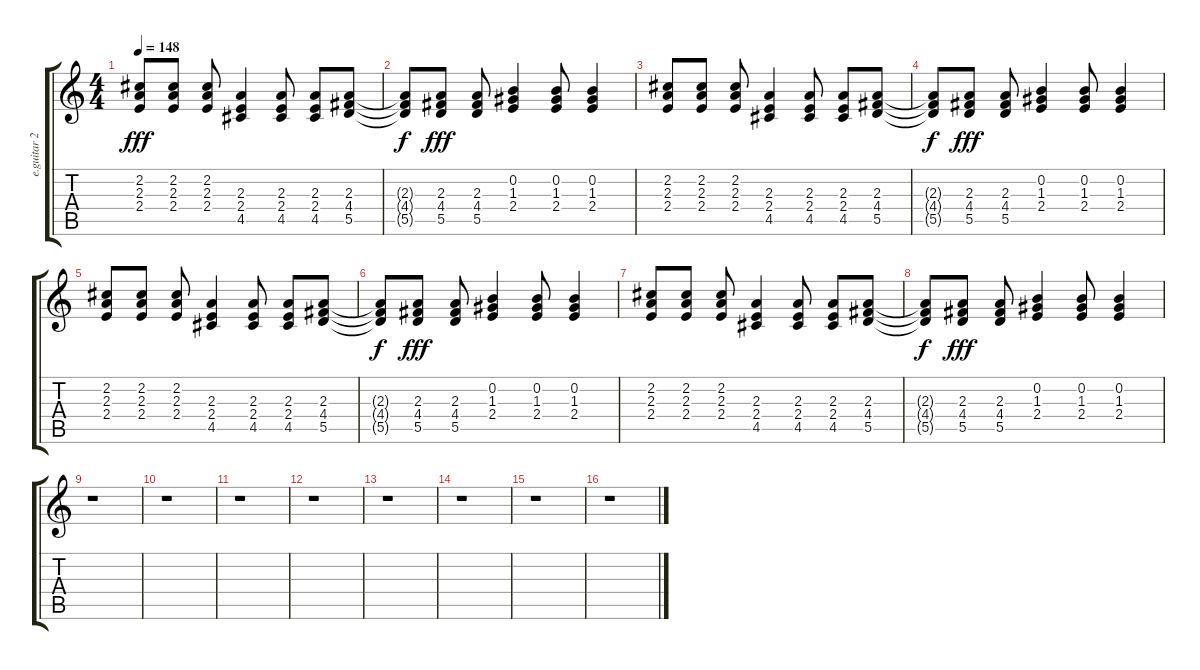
\track ("e.guitar 2" "e.guitar 2") {instrument acousticguitarsteel}
\staff {score tabs}
\tuning (E4 B3 G3 D3 A2 E2) {hide}
\ts (4 4)
\tempo 148
\clef g2
\ks c
(2.2 2.3 2.4).8{dy fff} (2.2 2.3 2.4).8 (2.2 2.3 2.4).8 (2.3 2.4 4.5).4 (2.3 2.4 4.5).8 (2.3 2.4 4.5).8 (2.3 4.4 5.5).8 |
(2.3{t} 4.4{t} 5.5{t}).8{dy f} (2.3 4.4 5.5).8{dy fff} (2.3 4.4 5.5).8 (0.2 1.3 2.4).4 (0.2 1.3 2.4).8 (0.2 1.3 2.4).4 |
(2.2 2.3 2.4).8 (2.2 2.3 2.4).8 (2.2 2.3 2.4).8 (2.3 2.4 4.5).4 (2.3 2.4 4.5).8 (2.3 2.4 4.5).8 (2.3 4.4 5.5).8 |
(2.3{t} 4.4{t} 5.5{t}).8{dy f} (2.3 4.4 5.5).8{dy fff} (2.3 4.4 5.5).8 (0.2 1.3 2.4).4 (0.2 1.3 2.4).8 (0.2 1.3 2.4).4 |
(2.2 2.3 2.4).8 (2.2 2.3 2.4).8 (2.2 2.3 2.4).8 (2.3 2.4 4.5).4 (2.3 2.4 4.5).8 (2.3 2.4 4.5).8 (2.3 4.4 5.5).8 |
(2.3{t} 4.4{t} 5.5{t}).8{dy f} (2.3 4.4 5.5).8{dy fff} (2.3 4.4 5.5).8 (0.2 1.3 2.4).4 (0.2 1.3 2.4).8 (0.2 1.3 2.4).4 |
(2.2 2.3 2.4).8 (2.2 2.3 2.4).8 (2.2 2.3 2.4).8 (2.3 2.4 4.5).4 (2.3 2.4 4.5).8 (2.3 2.4 4.5).8 (2.3 4.4 5.5).8 |
(2.3{t} 4.4{t} 5.5{t}).8{dy f} (2.3 4.4 5.5).8{dy fff} (2.3 4.4 5.5).8 (0.2 1.3 2.4).4 (0.2 1.3 2.4).8 (0.2 1.3 2.4).4 |
r.1 |
r.1 |
r.1 |
r.1 |
r.1 |
r.1 |
r.1 |
r.1
